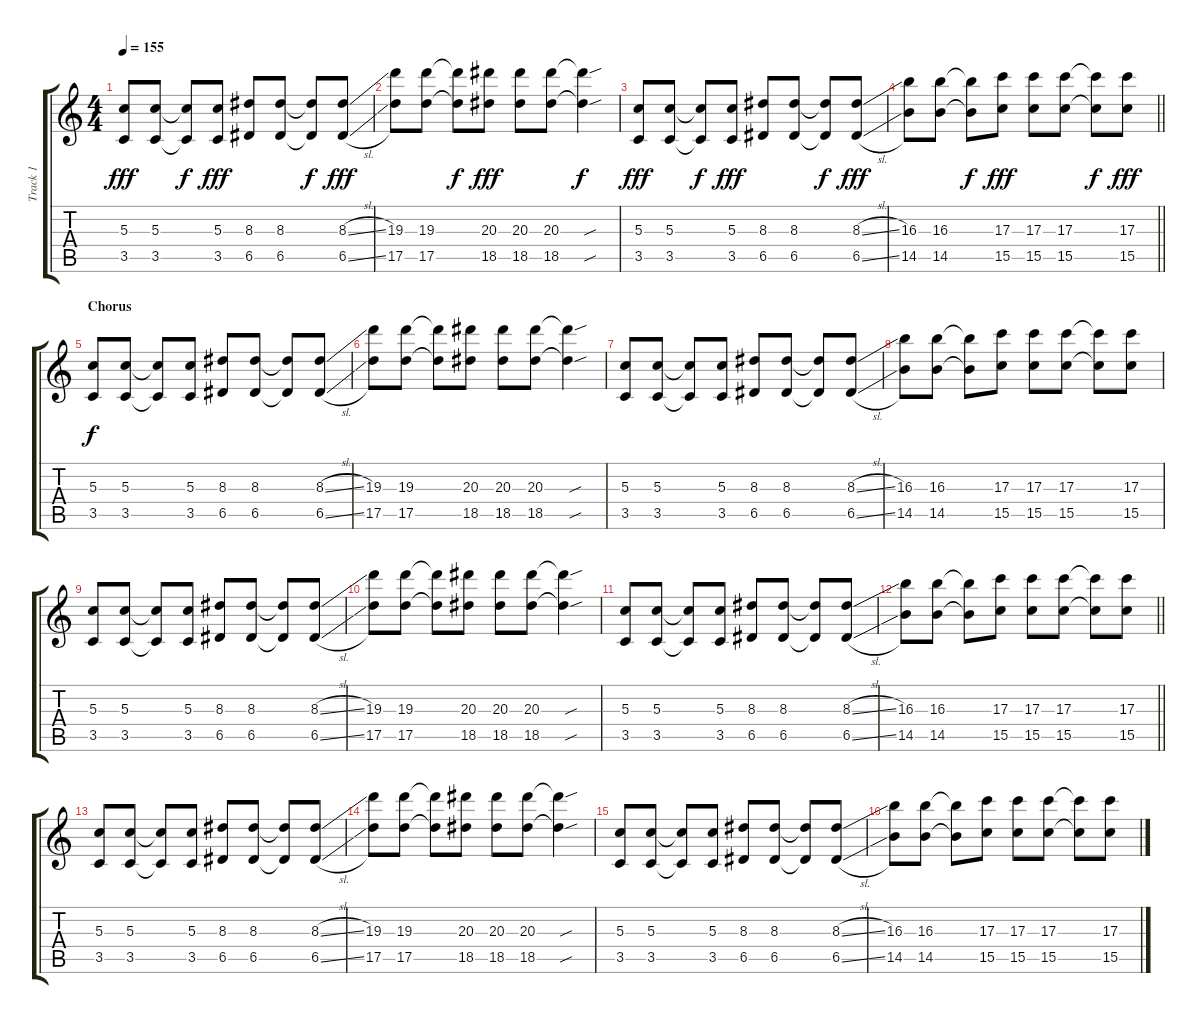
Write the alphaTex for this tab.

\track ("Track 1" "Track 1") {instrument overdrivenguitar}
\staff {score tabs}
\tuning (E4 B3 G3 D3 A2 E2) {hide}
\ts (4 4)
\tempo 155
\clef g2
\ks c
(5.3 3.5).8{dy fff} (5.3 3.5).8 (5.3{t} 3.5{t}).8{dy f} (5.3 3.5).8{dy fff} (8.3 6.5).8 (8.3 6.5).8 (8.3{t} 6.5{t}).8{dy f} (8.3{sl} 6.5{sl}).8{dy fff} |
(19.3 17.5).8 (19.3 17.5).8 (19.3{t} 17.5{t}).8{dy f} (20.3 18.5).8{dy fff} (20.3 18.5).8 (20.3 18.5).8 (20.3{sou t} 18.5{sou t}).4{dy f} |
(5.3 3.5).8{dy fff} (5.3 3.5).8 (5.3{t} 3.5{t}).8{dy f} (5.3 3.5).8{dy fff} (8.3 6.5).8 (8.3 6.5).8 (8.3{t} 6.5{t}).8{dy f} (8.3{sl} 6.5{sl}).8{dy fff} |
\barLineRight lightlight
(16.3 14.5).8 (16.3 14.5).8 (16.3{t} 14.5{t}).8{dy f} (17.3 15.5).8{dy fff} (17.3 15.5).8 (17.3 15.5).8 (17.3{t} 15.5{t}).8{dy f} (17.3 15.5).8{dy fff} |
\section ("" "Chorus")
(5.3 3.5).8{dy f} (5.3 3.5).8 (5.3{t} 3.5{t}).8 (5.3 3.5).8 (8.3 6.5).8 (8.3 6.5).8 (8.3{t} 6.5{t}).8 (8.3{sl} 6.5{sl}).8 |
(19.3 17.5).8 (19.3 17.5).8 (19.3{t} 17.5{t}).8 (20.3 18.5).8 (20.3 18.5).8 (20.3 18.5).8 (20.3{sou t} 18.5{sou t}).4 |
(5.3 3.5).8 (5.3 3.5).8 (5.3{t} 3.5{t}).8 (5.3 3.5).8 (8.3 6.5).8 (8.3 6.5).8 (8.3{t} 6.5{t}).8 (8.3{sl} 6.5{sl}).8 |
(16.3 14.5).8 (16.3 14.5).8 (16.3{t} 14.5{t}).8 (17.3 15.5).8 (17.3 15.5).8 (17.3 15.5).8 (17.3{t} 15.5{t}).8 (17.3 15.5).8 |
(5.3 3.5).8 (5.3 3.5).8 (5.3{t} 3.5{t}).8 (5.3 3.5).8 (8.3 6.5).8 (8.3 6.5).8 (8.3{t} 6.5{t}).8 (8.3{sl} 6.5{sl}).8 |
(19.3 17.5).8 (19.3 17.5).8 (19.3{t} 17.5{t}).8 (20.3 18.5).8 (20.3 18.5).8 (20.3 18.5).8 (20.3{sou t} 18.5{sou t}).4 |
(5.3 3.5).8 (5.3 3.5).8 (5.3{t} 3.5{t}).8 (5.3 3.5).8 (8.3 6.5).8 (8.3 6.5).8 (8.3{t} 6.5{t}).8 (8.3{sl} 6.5{sl}).8 |
\barLineRight lightlight
(16.3 14.5).8 (16.3 14.5).8 (16.3{t} 14.5{t}).8 (17.3 15.5).8 (17.3 15.5).8 (17.3 15.5).8 (17.3{t} 15.5{t}).8 (17.3 15.5).8 |
(5.3 3.5).8 (5.3 3.5).8 (5.3{t} 3.5{t}).8 (5.3 3.5).8 (8.3 6.5).8 (8.3 6.5).8 (8.3{t} 6.5{t}).8 (8.3{sl} 6.5{sl}).8 |
(19.3 17.5).8 (19.3 17.5).8 (19.3{t} 17.5{t}).8 (20.3 18.5).8 (20.3 18.5).8 (20.3 18.5).8 (20.3{sou t} 18.5{sou t}).4 |
(5.3 3.5).8 (5.3 3.5).8 (5.3{t} 3.5{t}).8 (5.3 3.5).8 (8.3 6.5).8 (8.3 6.5).8 (8.3{t} 6.5{t}).8 (8.3{sl} 6.5{sl}).8 |
(16.3 14.5).8 (16.3 14.5).8 (16.3{t} 14.5{t}).8 (17.3 15.5).8 (17.3 15.5).8 (17.3 15.5).8 (17.3{t} 15.5{t}).8 (17.3 15.5).8
